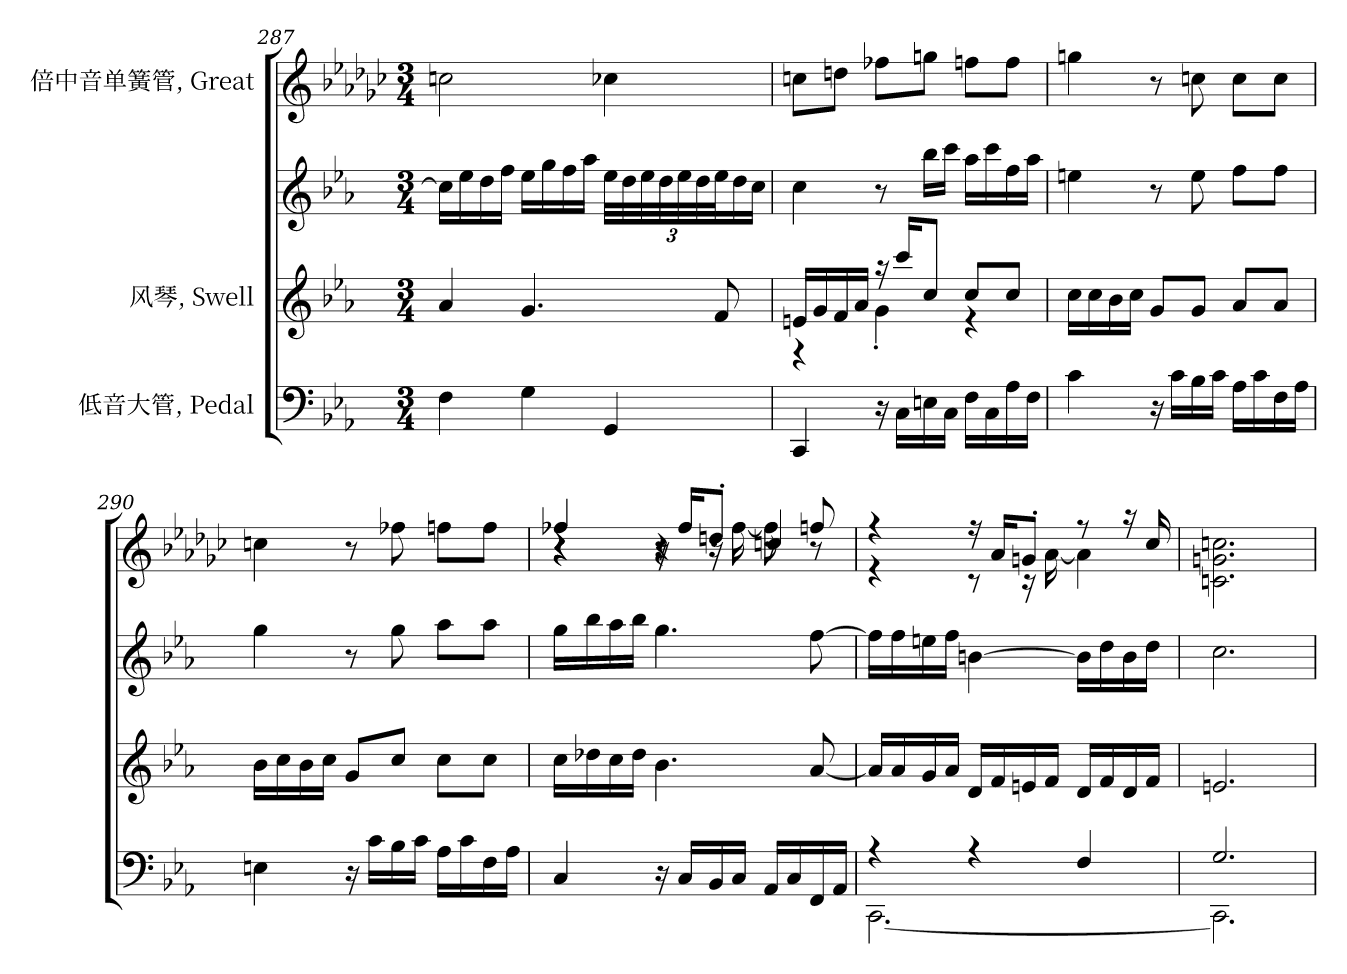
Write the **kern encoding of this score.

**kern	**kern	**kern	**kern
*part3	*part2	*part2	*part1
*staff4	*staff3	*staff2	*staff1
*I"低音大管, Pedal	*I"风琴, Swell	*	*I"倍中音单簧管, Great
*clefF4	*clefG2	*clefG2	*clefG2
*ITrd7c12	*	*	*ITrd12c21
*k[b-e-a-]	*k[b-e-a-]	*k[b-e-a-]	*k[b-e-a-d-g-c-]
*M3/4	*M3/4	*M3/4	*M3/4
=287	=287	=287	=287
4FF\	4a-/	16cc\LL]	2cn\
.	.	16ee-\	.
.	.	16dd\	.
.	.	16ff\JJ	.
4GG\	4.g/	16ee-\LL	.
.	.	16gg\	.
.	.	16ff\	.
.	.	16aa-\JJ	.
*	*	*Xbrackettup	*
4GGG/	.	48ee-\LLL	4c-X\
.	.	48dd\	.
.	.	48ee-\	.
.	.	48dd\	.
.	.	48ee-\	.
.	.	48dd\	.
.	8f/	48ee-\J	.
.	.	24dd\	.
.	.	16cc\JJ	.
=288	=288	=288	=288
*	*^	*	*
4CCC/	16en/LL	4r	4cc\	8cn\L
.	16g/	.	.	.
.	16f/	.	.	8dn\J
.	16a-/JJ	.	.	.
16r	16r	4g'\	8r	8f-X\L
16CC\LL	16ccc/KL	.	.	.
16EEn\	8cc/J	.	16bb-\LL	8gn\J
16CC\JJ	.	.	16ccc\JJ	.
16FF\LL	8cc/L	4r	16aa-\LL	8fn\L
16CC\	.	.	16ccc\	.
16AA-\	8cc/J	.	16ff\	8f\J
16FF\JJ	.	.	16aa-\JJ	.
*	*v	*v	*	*
!!LO:LB:g=z
=289	=289	=289	=289
4C\	16cc\LL	4een\	4gn\
.	16cc\	.	.
.	16b-\	.	.
.	16cc\JJ	.	.
16r	8g/L	8r	8r
16C\LL	.	.	.
16BB-\	8g/J	8ee\	8cn\
16C\JJ	.	.	.
16AA-\LL	8a-/L	8ff\L	8c\L
16C\	.	.	.
16FF\	8a-/J	8ff\J	8c\J
16AA-\JJ	.	.	.
=290	=290	=290	=290
4EEn\	16b-\LL	4gg\	4cn\
.	16cc\	.	.
.	16b-\	.	.
.	16cc\JJ	.	.
16r	8g/L	8r	8r
16C\LL	.	.	.
16BB-\	8cc/J	8gg\	8f-X\
16C\JJ	.	.	.
16AA-\LL	8cc\L	8aa-\L	8fn\L
16C\	.	.	.
16FF\	8cc\J	8aa-\J	8f\J
16AA-\JJ	.	.	.
=291	=291	=291	=291
*	*	*	*^
*	*	*	*	*^
4CC/	16cc\LL	16gg\LL	4f-X/	4r	4r
.	16dd-X\	16bb-\	.	.	.
.	16cc\	16aa-\	.	.	.
.	16dd-\JJ	16bb-\JJ	.	.	.
16r	4.b-\	4.gg\	16r	8r	4r
16CC/LL	.	.	16f-/KL	.	.
16BBB-/	.	.	8dn'/J	16r	.
16CC/JJ	.	.	.	[16f-\	.
16AAA-/LL	.	.	8r	8f-\]	4cn/
16CC/	.	.	.	.	.
16FFF/	[8a-/	[8ff\	8fn/	8r	.
16AAA-/JJ	.	.	.	.	.
*	*	*	*	*v	*v
!!LO:LB:g=z
=292	=292	=292	=292	=292
*^	*	*	*	*
4r	[2.CCC\	16a-/LL]	16ff\LL]	4r	4r
.	.	16a-/	16ff\	.	.
.	.	16g/	16een\	.	.
.	.	16a-/JJ	16ff\JJ	.	.
4r	.	16d/LL	[4bn\	16r	8r
.	.	16f/	.	16A-/KL	.
.	.	16en/	.	8Gn'/J	16r
.	.	16f/JJ	.	.	[16A-\
4FF/	.	16d/LL	16b\LL]	8r	4A-\]
.	.	16f/	16dd\	.	.
.	.	16d/	16b\	16r	.
.	.	16f/JJ	16dd\JJ	16c-/	.
*	*	*	*	*v	*v
=293	=293	=293	=293	=293
*	*	*	*	*MM40
2.GG/	2.CCC\]	2.en/	2.cc\	2.Cn\ 2.Gn\ 2.cn\
*v	*v	*	*	*
=	=	=	=
*-	*-	*-	*-
